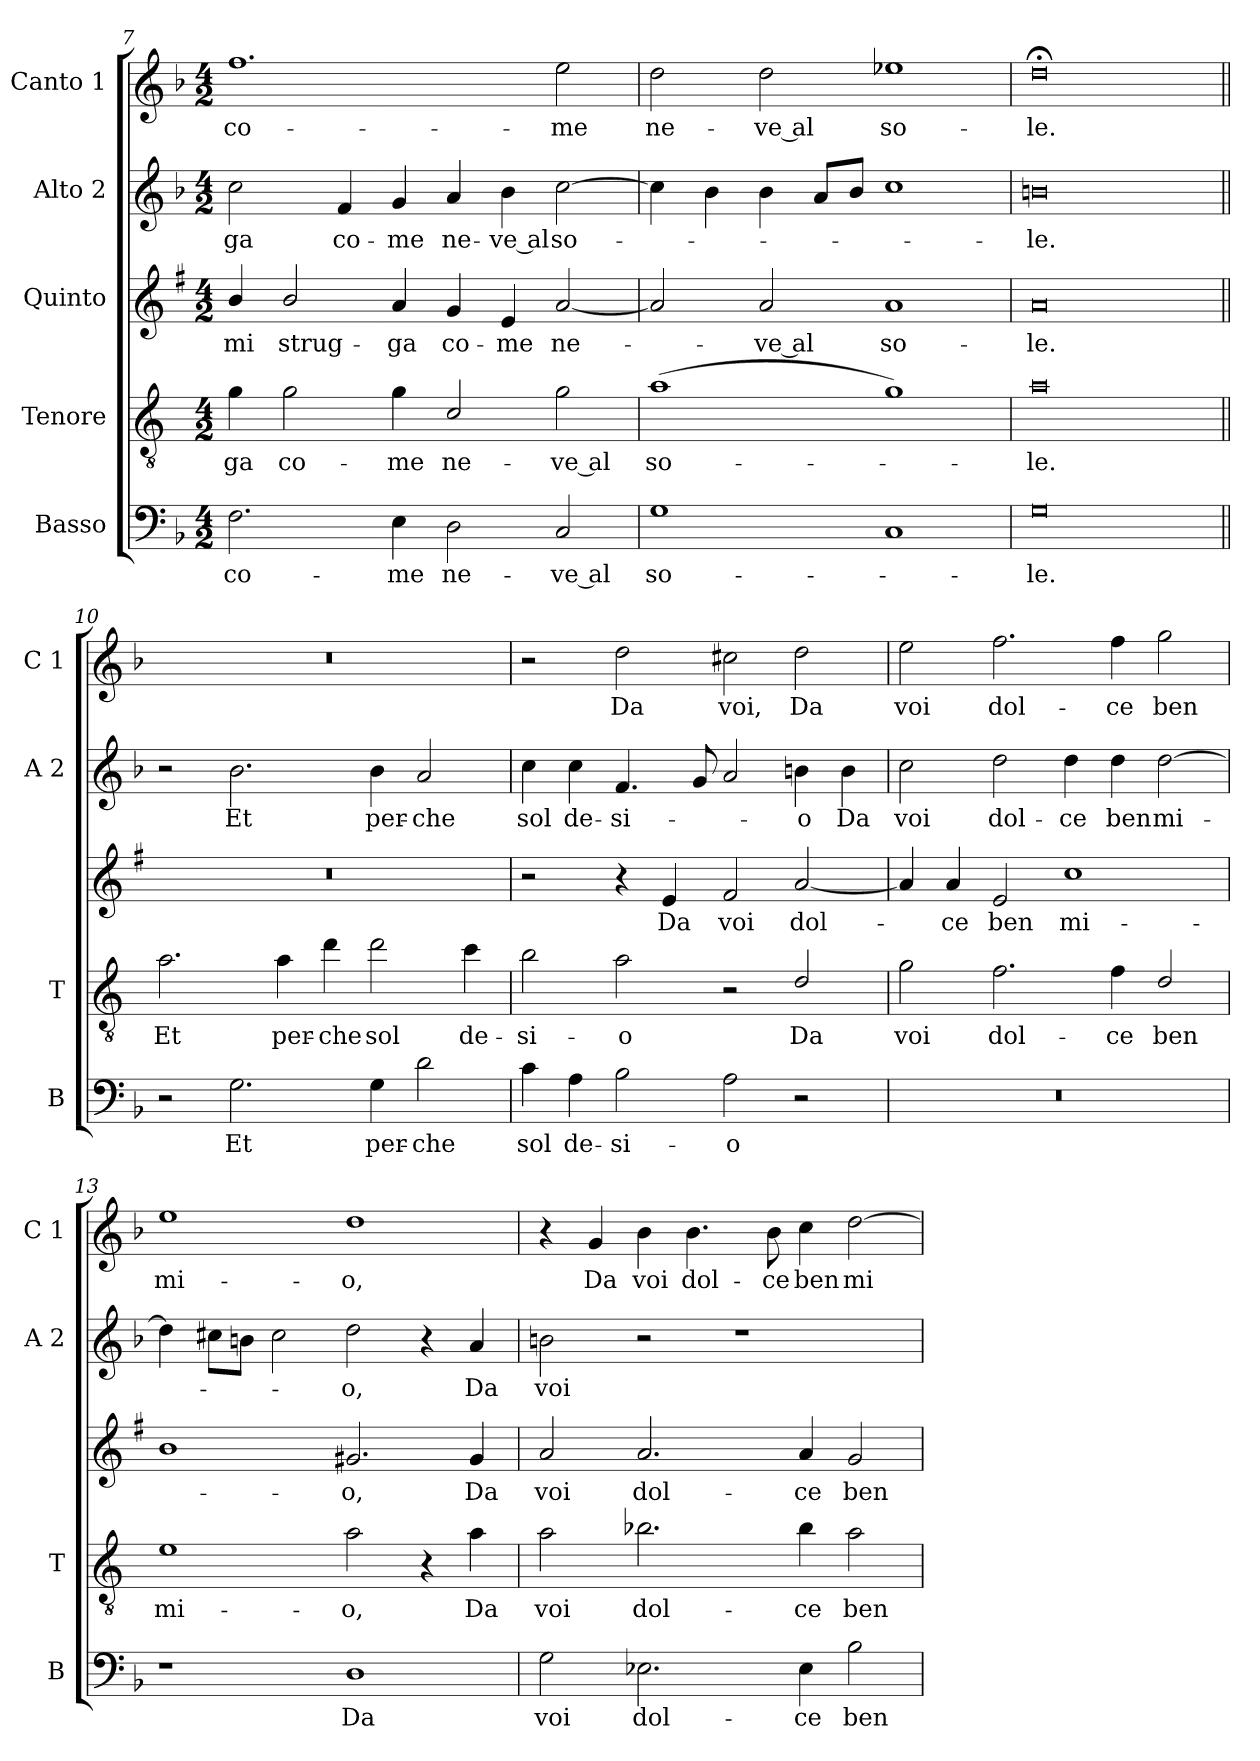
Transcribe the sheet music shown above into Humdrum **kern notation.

**kern	**text	**kern	**text	**kern	**text	**kern	**text	**kern	**text
*part5	*part5	*part4	*part4	*part3	*part3	*part2	*part2	*part1	*part1
*staff5	*staff5	*staff4	*staff4	*staff3	*staff3	*staff2	*staff2	*staff1	*staff1
*I"Basso	*	*I"Tenore	*	*I"Quinto	*	*I"Alto 2	*	*I"Canto 1	*
*I'B	*	*I'T	*	*	*	*I'A 2	*	*I'C 1	*
*clefF4	*	*clefGv2	*	*clefG2	*	*clefG2	*	*clefG2	*
*	*	*ITrd4c7	*	*ITrd1c2	*	*	*	*	*
*k[b-]	*	*k[b-]	*	*k[b-]	*	*k[b-]	*	*k[b-]	*
*F:	*	*F:	*	*F:	*	*F:	*	*F:	*
*M4/2	*	*M4/2	*	*M4/2	*	*M4/2	*	*M4/2	*
=7	=7	=7	=7	=7	=7	=7	=7	=7	=7
!	!LO:LY:b	!	!LO:LY:b	!	!LO:LY:b	!	!LO:LY:b	!	!LO:LY:b
2.F\	co-	4c\	-ga	4a/	mi	2cc\	-ga	1.ff	co-
!	!	!	!LO:LY:b	!	!LO:LY:b	!	!	!	!
.	.	2c\	co-	2a/	strug-	.	.	.	.
!	!	!	!	!	!	!	!LO:LY:b	!	!
.	.	.	.	.	.	4f/	co-	.	.
!	!LO:LY:b	!	!LO:LY:b	!	!LO:LY:b	!	!LO:LY:b	!	!
4E\	-me	4c\	-me	4g/	-ga	4g/	-me	.	.
!	!LO:LY:b	!	!LO:LY:b	!	!LO:LY:b	!	!LO:LY:b	!	!
2D\	ne-	2F/	ne-	4f/	co-	4a/	ne-	.	.
!	!	!	!	!	!LO:LY:b	!	!LO:LY:b	!	!
.	.	.	.	4d/	-me	4b-\	-ve al	.	.
!	!LO:LY:b	!	!LO:LY:b	!	!LO:LY:b	!	!LO:LY:b	!	!LO:LY:b
2C/	-ve al	2c\	-ve al	[2g/	ne-	[2cc\	so-	2ee\	-me
!!LO:PB:g=z
=8	=8	=8	=8	=8	=8	=8	=8	=8	=8
!	!LO:LY:b	!	!LO:LY:b	!	!	!	!	!	!LO:LY:b
1G	so-	(>1d	so-	2g/]	.	4cc\]	.	2dd\	ne-
.	.	.	.	.	.	4b-\	.	.	.
!	!	!	!	!	!LO:LY:b	!	!	!	!LO:LY:b
.	.	.	.	2g/	-ve al	4b-\	.	2dd\	-ve al
.	.	.	.	.	.	8a/L	.	.	.
.	.	.	.	.	.	8b-/J	.	.	.
!	!	!	!	!	!LO:LY:b	!	!	!	!LO:LY:b
1C	.	1c)	.	1g	so-	1cc	.	1ee-X	so-
=9	=9	=9	=9	=9	=9	=9	=9	=9	=9
!	!LO:LY:b	!	!LO:LY:b	!	!LO:LY:b	!	!LO:LY:b	!	!LO:LY:b
0G	-le.	0d	-le.	0g	-le.	0bn	-le.	0dd;<	-le.
=10||	=10||	=10||	=10||	=10||	=10||	=10||	=10||	=10||	=10||
!	!	!	!LO:LY:b	!	!	!	!	!	!
2r	.	2.d\	Et	0r	.	2r	.	0r	.
!	!LO:LY:b	!	!	!	!	!	!LO:LY:b	!	!
2.G\	Et	.	.	.	.	2.b-\	Et	.	.
!	!	!	!LO:LY:b	!	!	!	!	!	!
.	.	4d\	per-	.	.	.	.	.	.
!	!	!	!LO:LY:b	!	!	!	!	!	!
.	.	4g\	-che	.	.	.	.	.	.
!	!LO:LY:b	!	!LO:LY:b	!	!	!	!LO:LY:b	!	!
4G\	per-	2g\	sol	.	.	4b-\	per-	.	.
!	!LO:LY:b	!	!	!	!	!	!LO:LY:b	!	!
2d\	-che	.	.	.	.	2a/	-che	.	.
!	!	!	!LO:LY:b	!	!	!	!	!	!
.	.	4f\	de-	.	.	.	.	.	.
=11	=11	=11	=11	=11	=11	=11	=11	=11	=11
!	!LO:LY:b	!	!LO:LY:b	!	!	!	!LO:LY:b	!	!
4c\	sol	2e\	-si-	2r	.	4cc\	sol	2r	.
!	!LO:LY:b	!	!	!	!	!	!LO:LY:b	!	!
4A\	de-	.	.	.	.	4cc\	de-	.	.
!	!LO:LY:b	!	!LO:LY:b	!	!	!	!LO:LY:b	!	!LO:LY:b
2B-\	-si-	2d\	-o	4r	.	4.f/	-si-	2dd\	Da
!	!	!	!	!	!LO:LY:b	!	!	!	!
.	.	.	.	4d/	Da	.	.	.	.
.	.	.	.	.	.	8g/	.	.	.
!	!LO:LY:b	!	!	!	!LO:LY:b	!	!	!	!LO:LY:b
2A\	-o	2r	.	2e/	voi	2a/	.	2cc#X\	voi,
!	!	!	!LO:LY:b	!	!LO:LY:b	!	!LO:LY:b	!	!LO:LY:b
2r	.	2G/	Da	[2g/	dol-	4bn\	-o	2dd\	Da
!	!	!	!	!	!	!	!LO:LY:b	!	!
.	.	.	.	.	.	4b\	Da	.	.
!!LO:LB:g=z
=12	=12	=12	=12	=12	=12	=12	=12	=12	=12
!	!	!	!LO:LY:b	!	!	!	!LO:LY:b	!	!LO:LY:b
0r	.	2c\	voi	4g/]	.	2cc\	voi	2ee\	voi
!	!	!	!	!	!LO:LY:b	!	!	!	!
.	.	.	.	4g/	-ce	.	.	.	.
!	!	!	!LO:LY:b	!	!LO:LY:b	!	!LO:LY:b	!	!LO:LY:b
.	.	2.B-\	dol-	2d/	ben	2dd\	dol-	2.ff\	dol-
!	!	!	!	!	!LO:LY:b	!	!LO:LY:b	!	!
.	.	.	.	1b-	mi-	4dd\	-ce	.	.
!	!	!	!LO:LY:b	!	!	!	!LO:LY:b	!	!LO:LY:b
.	.	4B-\	-ce	.	.	4dd\	ben	4ff\	-ce
!	!	!	!LO:LY:b	!	!	!	!LO:LY:b	!	!LO:LY:b
.	.	2G/	ben	.	.	[2dd\	mi-	2gg\	ben
=13	=13	=13	=13	=13	=13	=13	=13	=13	=13
!	!	!	!LO:LY:b	!	!	!	!	!	!LO:LY:b
1r	.	1A	mi-	1a	.	4dd\]	.	1ee	mi-
.	.	.	.	.	.	8cc#X\L	.	.	.
.	.	.	.	.	.	8bn\J	.	.	.
.	.	.	.	.	.	2cc#\	.	.	.
!	!LO:LY:b	!	!LO:LY:b	!	!LO:LY:b	!	!LO:LY:b	!	!LO:LY:b
1D	Da	2d\	-o,	2.f#X/	-o,	2dd\	-o,	1dd	-o,
.	.	4r	.	.	.	4r	.	.	.
!	!	!	!LO:LY:b	!	!LO:LY:b	!	!LO:LY:b	!	!
.	.	4d\	Da	4f#/	Da	4a/	Da	.	.
=14	=14	=14	=14	=14	=14	=14	=14	=14	=14
!	!LO:LY:b	!	!LO:LY:b	!	!LO:LY:b	!	!LO:LY:b	!	!
2G\	voi	2d\	voi	2g/	voi	2bn\	voi	4r	.
!	!	!	!	!	!	!	!	!	!LO:LY:b
.	.	.	.	.	.	.	.	4g/	Da
!	!LO:LY:b	!	!LO:LY:b	!	!LO:LY:b	!	!	!	!LO:LY:b
2.E-X\	dol-	2.e-X\	dol-	2.g/	dol-	2r	.	4b-\	voi
!	!	!	!	!	!	!	!	!	!LO:LY:b
.	.	.	.	.	.	.	.	4.b-\	dol-
.	.	.	.	.	.	1r	.	.	.
!	!	!	!	!	!	!	!	!	!LO:LY:b
.	.	.	.	.	.	.	.	8b-\	-ce
!	!LO:LY:b	!	!LO:LY:b	!	!LO:LY:b	!	!	!	!LO:LY:b
4E-\	-ce	4e-\	-ce	4g/	-ce	.	.	4cc\	ben
!	!LO:LY:b	!	!LO:LY:b	!	!LO:LY:b	!	!	!	!LO:LY:b
2B-\	ben	2d\	ben	2f/	ben	.	.	[2dd\	mi-
=	=	=	=	=	=	=	=	=	=
*-	*-	*-	*-	*-	*-	*-	*-	*-	*-
